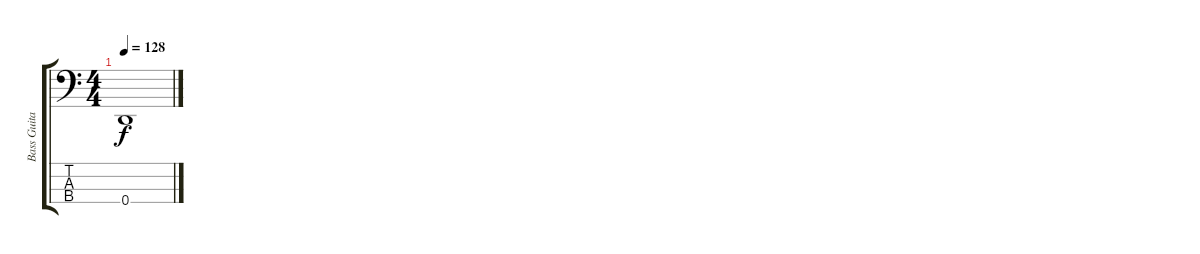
\track ("Bass Guitar" "Bass Guita") {instrument electricbasspick}
\staff {score tabs}
\tuning (F2 C2 G1 D1) {hide}
\ts (4 4)
\tempo 128
\clef f4
\ks c
0.4{t}.1{dy f}
